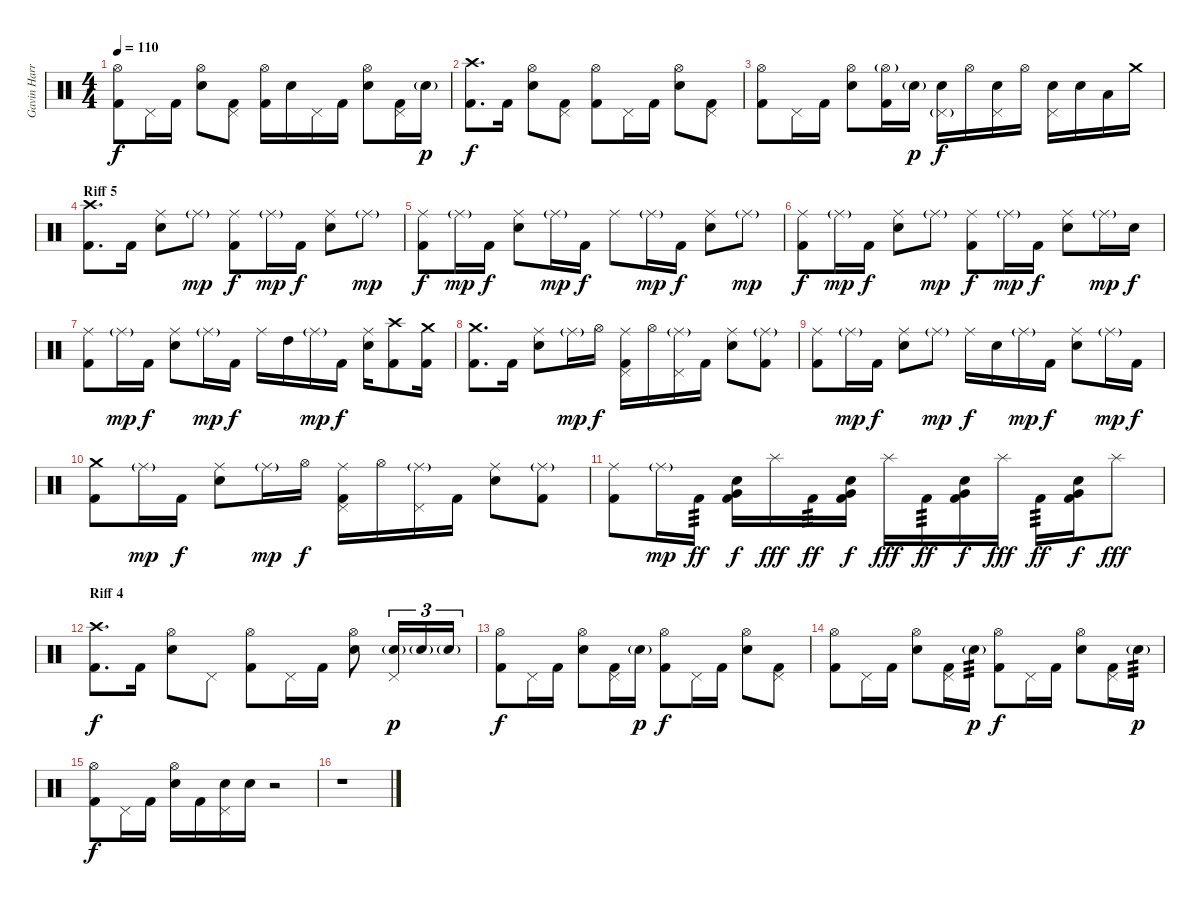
\track ("Gavin Harrison - Drums" "Gavin Harr") {instrument percussion}
\staff {score}
\articulation defaults
\ts (4 4)
\tempo 110
\clef neutral
\ks c
("Hi-Hat (open)" "Kick (hit) 2").8{dy f} "Pedal Hi-Hat (hit)".16 "Kick (hit) 2".16 ("Hi-Hat (open)" "Electric Snare (hit)").8 ("Pedal Hi-Hat (hit)" "Kick (hit) 2").8 ("Hi-Hat (open)" "Kick (hit) 2").16 "Electric Snare (hit)".16 "Pedal Hi-Hat (hit)".16 "Kick (hit) 2".16 ("Hi-Hat (open)" "Electric Snare (hit)").8 ("Pedal Hi-Hat (hit)" "Kick (hit) 2").16 "Electric Snare (hit)"{g}.16{dy p} |
("Crash high (hit)" "Kick (hit) 2").8{d dy f} "Kick (hit) 2".16 ("Hi-Hat (open)" "Electric Snare (hit)").8 ("Pedal Hi-Hat (hit)" "Kick (hit) 2").8 ("Hi-Hat (open)" "Kick (hit) 2").8 "Pedal Hi-Hat (hit)".16 "Kick (hit) 2".16 ("Hi-Hat (open)" "Electric Snare (hit)").8 ("Pedal Hi-Hat (hit)" "Kick (hit) 2").8 |
("Hi-Hat (open)" "Kick (hit) 2").8 "Pedal Hi-Hat (hit)".16 "Kick (hit) 2".16 ("Hi-Hat (open)" "Electric Snare (hit)").8 ("Hi-Hat (open)"{g} "Kick (hit) 2").16 "Electric Snare (hit)"{g}.16{dy p} ("Pedal Hi-Hat (hit)"{g} "Electric Snare (hit)").16{dy f} "Hi-Hat (open)".16 ("Pedal Hi-Hat (hit)" "Electric Snare (hit)").16 "Hi-Hat (open)".16 ("Pedal Hi-Hat (hit)" "Electric Snare (hit)").16 "Electric Snare (hit)".16 "Low Tom (hit)".16 "Crash medium (hit)".16 |
\section ("" "Riff 5")
("Crash high (hit)" "Kick (hit) 2").8{d} "Kick (hit) 2".16 ("Ride (middle)" "Electric Snare (hit)").8 "Ride (middle)"{g}.8{dy mp} ("Ride (middle)" "Kick (hit) 2").8{dy f} "Ride (middle)"{g}.16{dy mp} "Kick (hit) 2".16{dy f} ("Ride (middle)" "Electric Snare (hit)").8 "Ride (middle)"{g}.8{dy mp} |
("Ride (middle)" "Kick (hit) 2").8{dy f} "Ride (middle)"{g}.16{dy mp} "Kick (hit) 2".16{dy f} ("Ride (middle)" "Electric Snare (hit)").8 "Ride (middle)"{g}.16{dy mp} "Kick (hit) 2".16{dy f} "Ride (middle)".8 "Ride (middle)"{g}.16{dy mp} "Kick (hit) 2".16{dy f} ("Ride (middle)" "Electric Snare (hit)").8 "Ride (middle)"{g}.8{dy mp} |
("Ride (middle)" "Kick (hit) 2").8{dy f} "Ride (middle)"{g}.16{dy mp} "Kick (hit) 2".16{dy f} ("Ride (middle)" "Electric Snare (hit)").8 "Ride (middle)"{g}.8{dy mp} ("Ride (middle)" "Kick (hit) 2").8{dy f} "Ride (middle)"{g}.16{dy mp} "Kick (hit) 2".16{dy f} ("Ride (middle)" "Electric Snare (hit)").8 "Ride (middle)"{g}.16{dy mp} "Electric Snare (hit)".16{dy f} |
("Ride (middle)" "Kick (hit) 2").8 "Ride (middle)"{g}.16{dy mp} "Kick (hit) 2".16{dy f} ("Ride (middle)" "Electric Snare (hit)").8 "Ride (middle)"{g}.16{dy mp} "Kick (hit) 2".16{dy f} "Ride (middle)".16 "High Tom (hit)".16 "Ride (middle)"{g}.16{dy mp} "Kick (hit) 2".16{dy f} ("Ride (middle)" "Electric Snare (hit)").16 ("Crash high (hit)" "Kick (hit) 2").8 ("Crash medium (hit)" "Kick (hit) 2").16 |
("Crash medium (hit)" "Kick (hit) 2").8{d} "Kick (hit) 2".16 ("Ride (middle)" "Electric Snare (hit)").8 "Ride (middle)"{g}.16{dy mp} "Hi-Hat (open)".16{dy f} ("Ride (middle)" "Pedal Hi-Hat (hit)" "Kick (hit) 2").16 "Hi-Hat (open)".16 ("Ride (middle)"{g} "Pedal Hi-Hat (hit)").16 "Kick (hit) 2".16 ("Ride (middle)" "Electric Snare (hit)").8 ("Ride (middle)"{g} "Kick (hit) 2").8 |
("Ride (middle)" "Kick (hit) 2").8 "Ride (middle)"{g}.16{dy mp} "Kick (hit) 2".16{dy f} ("Ride (middle)" "Electric Snare (hit)").8 "Ride (middle)"{g}.8{dy mp} "Ride (middle)".16{dy f} "Electric Snare (hit)".16 "Ride (middle)"{g}.16{dy mp} "Kick (hit) 2".16{dy f} ("Ride (middle)" "Electric Snare (hit)").8 "Ride (middle)"{g}.16{dy mp} "Kick (hit) 2".16{dy f} |
("Crash medium (hit)" "Kick (hit) 2").8 "Ride (middle)"{g}.16{dy mp} "Kick (hit) 2".16{dy f} ("Ride (middle)" "Electric Snare (hit)").8 "Ride (middle)"{g}.16{dy mp} "Hi-Hat (open)".16{dy f} ("Ride (middle)" "Pedal Hi-Hat (hit)" "Kick (hit) 2").16 "Hi-Hat (open)".16 ("Ride (middle)"{g} "Pedal Hi-Hat (hit)").16 "Kick (hit) 2".16 ("Ride (middle)" "Electric Snare (hit)").8 ("Ride (middle)"{g} "Kick (hit) 2").8 |
("Ride (middle)" "Kick (hit) 2").8 "Ride (middle)"{g}.16{dy mp} "Kick (hit) 2".16{tp 3 dy ff} ("Electric Snare (hit)" "Very Low Tom (hit)" "Kick (hit) 2").16{bd 480 dy f} "Splash (hit)".16{dy fff} "Kick (hit) 2".16{tp 3 dy ff} ("Electric Snare (hit)" "Very Low Tom (hit)" "Kick (hit) 2").16{bd 480 dy f} "Splash (hit)".16{dy fff} "Kick (hit) 2".16{tp 3 dy ff} ("Electric Snare (hit)" "Very Low Tom (hit)" "Kick (hit) 2").16{bd 480 dy f} "Splash (hit)".16{dy fff} "Kick (hit) 2".16{tp 3 dy ff} ("Electric Snare (hit)" "Very Low Tom (hit)" "Kick (hit) 2").16{bd 480 dy f} "Splash (hit)".8{dy fff} |
\section ("" "Riff 4")
("Crash high (hit)" "Kick (hit) 2").8{d dy f} "Kick (hit) 2".16 ("Hi-Hat (open)" "Electric Snare (hit)").8 "Pedal Hi-Hat (hit)".8 ("Hi-Hat (open)" "Kick (hit) 2").8 "Pedal Hi-Hat (hit)".16 "Kick (hit) 2".16 ("Hi-Hat (open)" "Electric Snare (hit)").8 ("Pedal Hi-Hat (hit)" "Electric Snare (hit)"{g}).16{tu (3 2) dy p} "Electric Snare (hit)"{g}.16{tu (3 2)} "Electric Snare (hit)"{g}.16{tu (3 2)} |
("Hi-Hat (open)" "Kick (hit) 2").8{dy f} "Pedal Hi-Hat (hit)".16 "Kick (hit) 2".16 ("Hi-Hat (open)" "Electric Snare (hit)").8 ("Pedal Hi-Hat (hit)" "Kick (hit) 2").16 "Electric Snare (hit)"{g}.16{dy p} ("Hi-Hat (open)" "Kick (hit) 2").8{dy f} "Pedal Hi-Hat (hit)".16 "Kick (hit) 2".16 ("Hi-Hat (open)" "Electric Snare (hit)").8 ("Pedal Hi-Hat (hit)" "Kick (hit) 2").8 |
("Hi-Hat (open)" "Kick (hit) 2").8 "Pedal Hi-Hat (hit)".16 "Kick (hit) 2".16 ("Hi-Hat (open)" "Electric Snare (hit)").8 ("Pedal Hi-Hat (hit)" "Kick (hit) 2").16 "Electric Snare (hit)"{g}.16{tp 3 dy p} ("Hi-Hat (open)" "Kick (hit) 2").8{dy f} "Pedal Hi-Hat (hit)".16 "Kick (hit) 2".16 ("Hi-Hat (open)" "Electric Snare (hit)").8 ("Pedal Hi-Hat (hit)" "Kick (hit) 2").16 "Electric Snare (hit)"{g}.16{tp 3 dy p} |
("Hi-Hat (open)" "Kick (hit) 2").8{dy f} "Pedal Hi-Hat (hit)".16 "Kick (hit) 2".16 ("Hi-Hat (open)" "Electric Snare (hit)").16 "Kick (hit) 2".16 ("Pedal Hi-Hat (hit)" "Electric Snare (hit)").16 "Electric Snare (hit)".16 r.2 |
r.1
